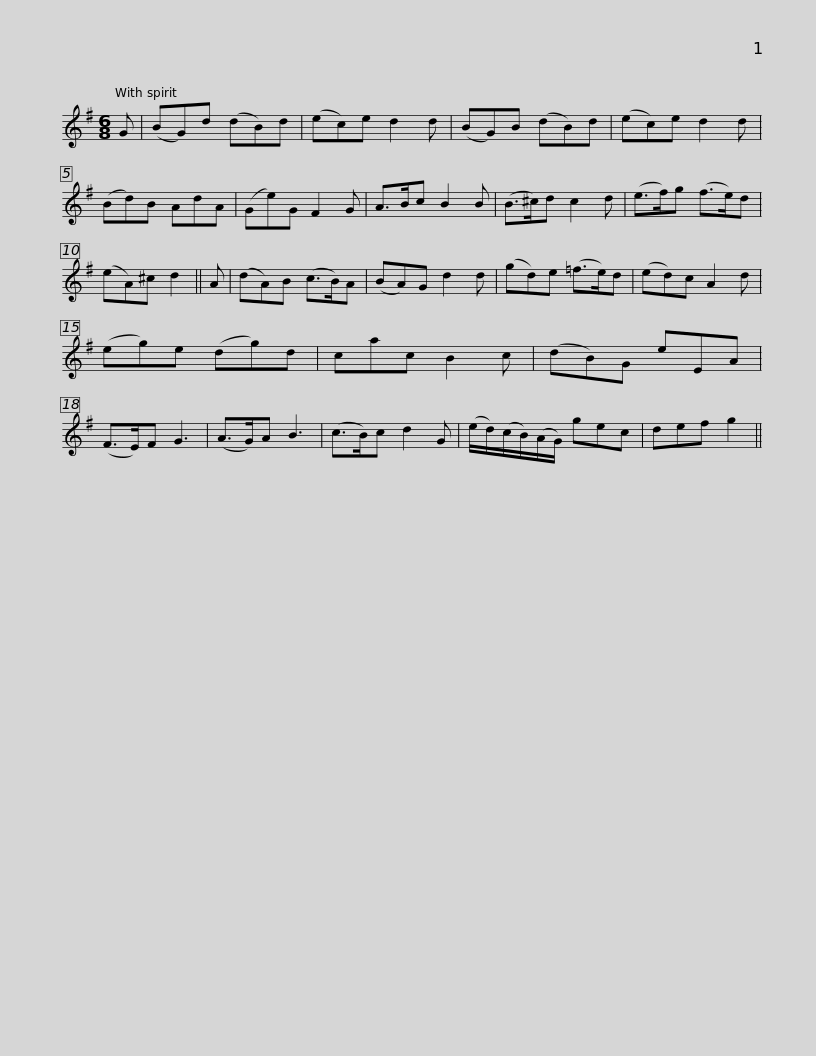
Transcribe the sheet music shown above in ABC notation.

X:1
L:1/8
M:6/8
I:linebreak $
K:G
V:1 treble
V:1
 G | (BG)d (dB)d | (ec)e d2 d | (BG)B (dB)d | (ec)e d2 d | %5
 (Bd)B AdA | (Ge)G F2 G | A>Bc B2 B |$ (B>^c)d c2 d | (e>f)g (f>e)d | %10
 (eA)^c d2 || A | (dA)B (c>B)A | (BA)G d2 d | (gd)e (=f>e)d | %15
 (ed)c A2 d |$ (eg)e (dg)d | cac B2 c | (dB)G eEA | (F>E)F G3 | %20
 (A>G)A B3 | (c>B)c d2 G | (e/d/)(c/B/)(A/G/) gec | def g2 || %24
